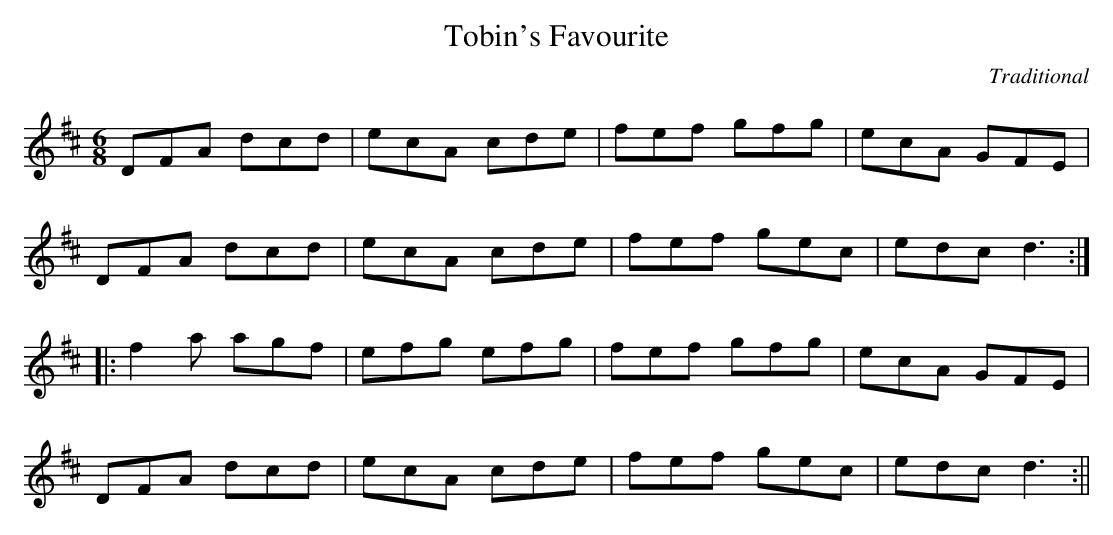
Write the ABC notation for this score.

X:1
T: Tobin's Favourite
C: Traditional
M: 6/8
L: 1/8
K: D
DFA dcd|ecA cde|fef gfg|ecA GFE|
DFA dcd|ecA cde|fef gec|edc d3:|
|:f2a agf|efg efg|fef gfg|ecA GFE|
DFA dcd|ecA cde|fef gec|edc d3:||
